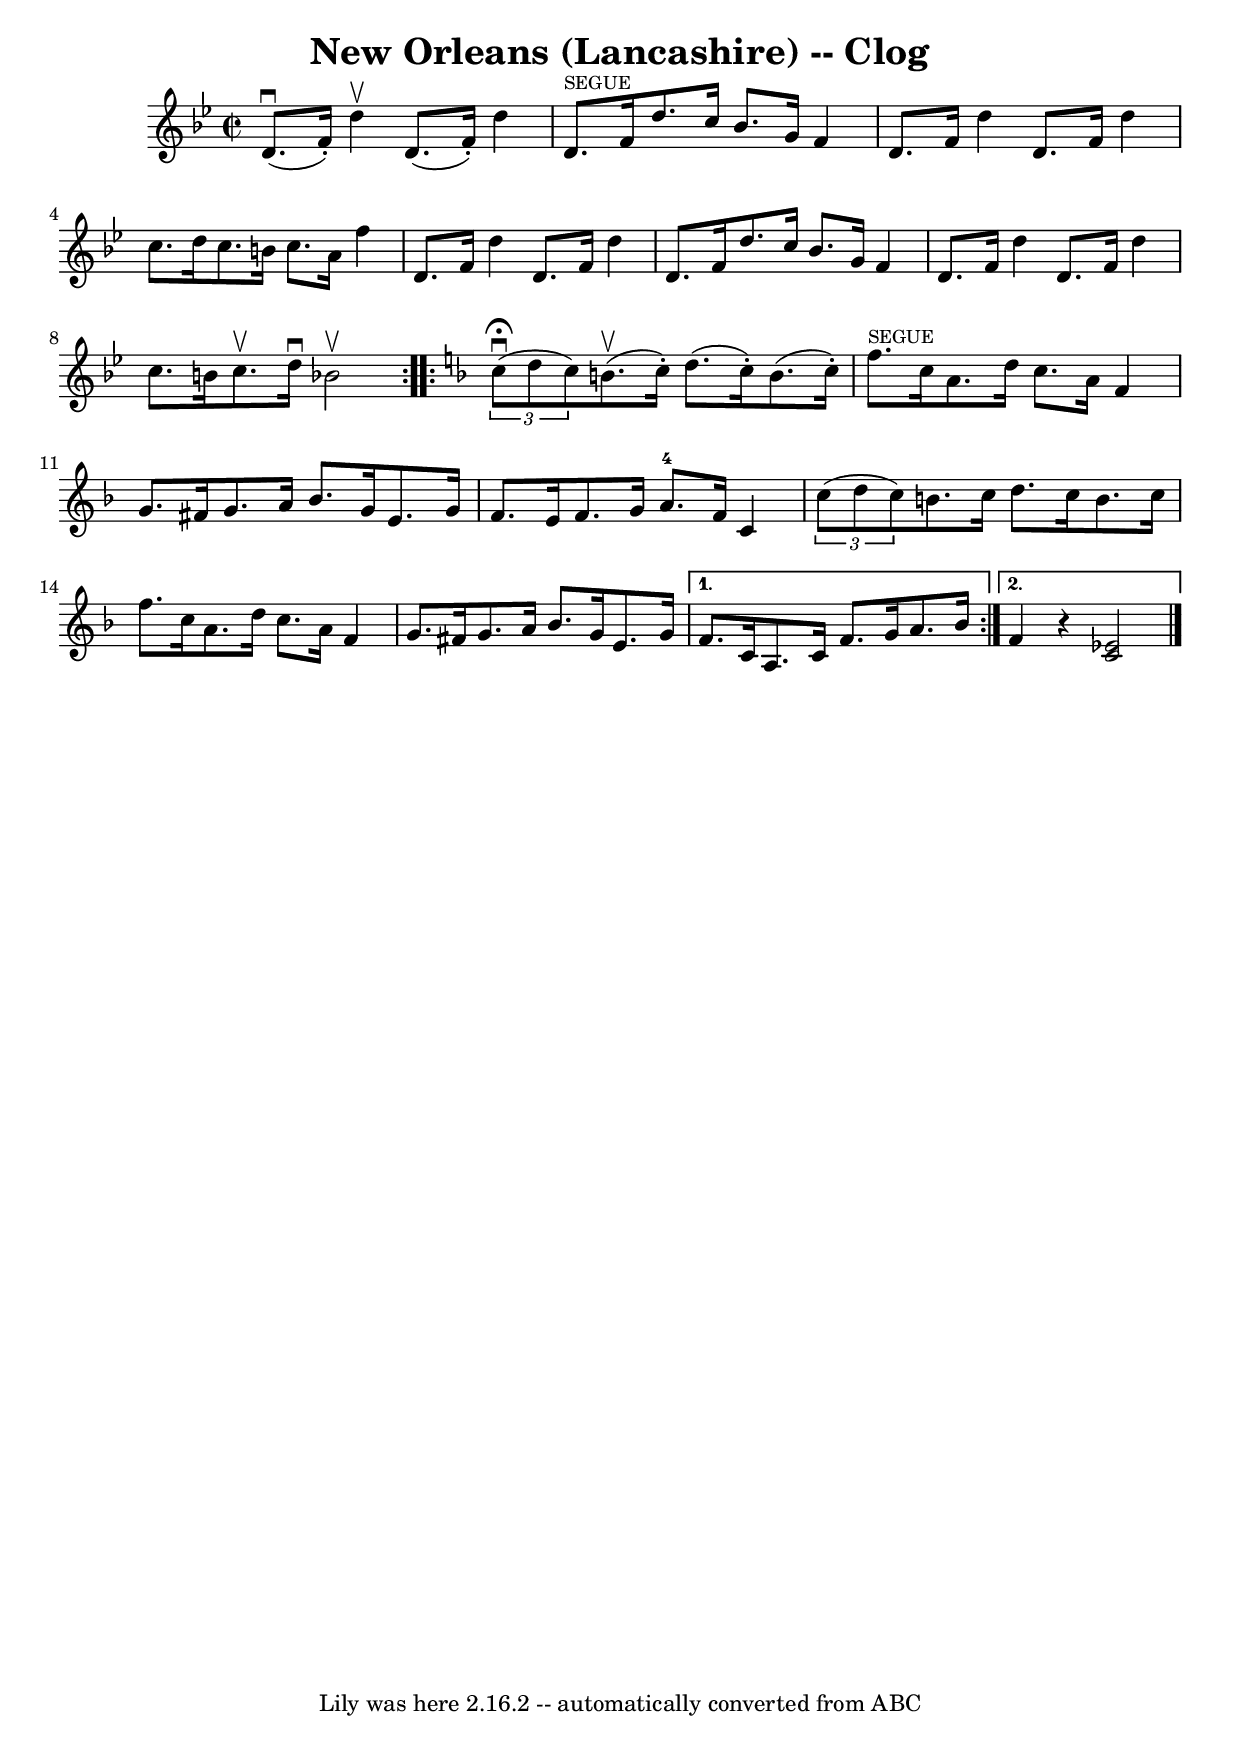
\version "2.16.2"
\include "Mammoth.ily"
\header {
  %% book = "Ryan's Mammoth Collection"
  crossRefNumber = "1"
  footnotes = "\\\\"
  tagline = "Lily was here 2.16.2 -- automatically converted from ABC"
  title = "New Orleans (Lancashire) -- Clog"

}
voicedefault =  {



  \repeat volta 2 {

    \override Staff.TimeSignature #'style = #'C
    \time 2/2 
    \key bes \major d'8.^\downbow(f'16 -.) d''4^\upbow d'8. 
    (f'16 -.) d''4    |
    d'8.^\segue f'16 d''8. c''16    
    bes'8. g'16 f'4    |
    d'8. f'16 d''4 d'8. f'16    
    d''4    |
    c''8. d''16 c''8. b'16 c''8. a'16 f''4   
    |
    d'8. f'16 d''4 d'8. f'16 d''4    |
    d'8.   
    f'16 d''8. c''16 bes'8. g'16 f'4    |
    d'8. f'16    
    d''4 d'8. f'16 d''4    |
    c''8. b'16 c''8.^\upbow   
    d''16^\downbow bes'!2^\upbow   
  }   
  \key f \major
  
  \repeat volta 2 {
    
    \times 2/3 { c''8^\fermata^\downbow(d''8 c''8) 
	       } b'8.^\upbow(
    c''16 -.) d''8. (c''16 -.) b'8. (c''16 -.)   |
    f''8.^\segue c''16 a'8. d''16 c''8. a'16 f'4    |
    g'8.  
    fis'16 g'8. a'16 bes'8. g'16 e'8. g'16    |
    f'8.   
    e'16 f'8. g'16 a'8.-4 f'16 c'4    |
    \times 2/3 { 
      c''8 (d''8 c''8) 
    } b'8. c''16 d''8. c''16 b'8.    
    c''16    |
    f''8. c''16 a'8. d''16 c''8. a'16 f'4    
    |
    g'8. fis'16 g'8. a'16 bes'8. g'16 e'8. g'16   
    
  } \alternative{{ f'8. c'16 a8. c'16 f'8. g'16 a'8.    
		   bes'16    
		 } { f'4    r4 << ees'2 c'2   >>     \bar "|."   
		   }
	       }

}

\score{
  <<

    \context Staff="default"
    {
      \voicedefault 
      
    }

  >>
  \layout {
    
  }
  \midi {
  }

}
